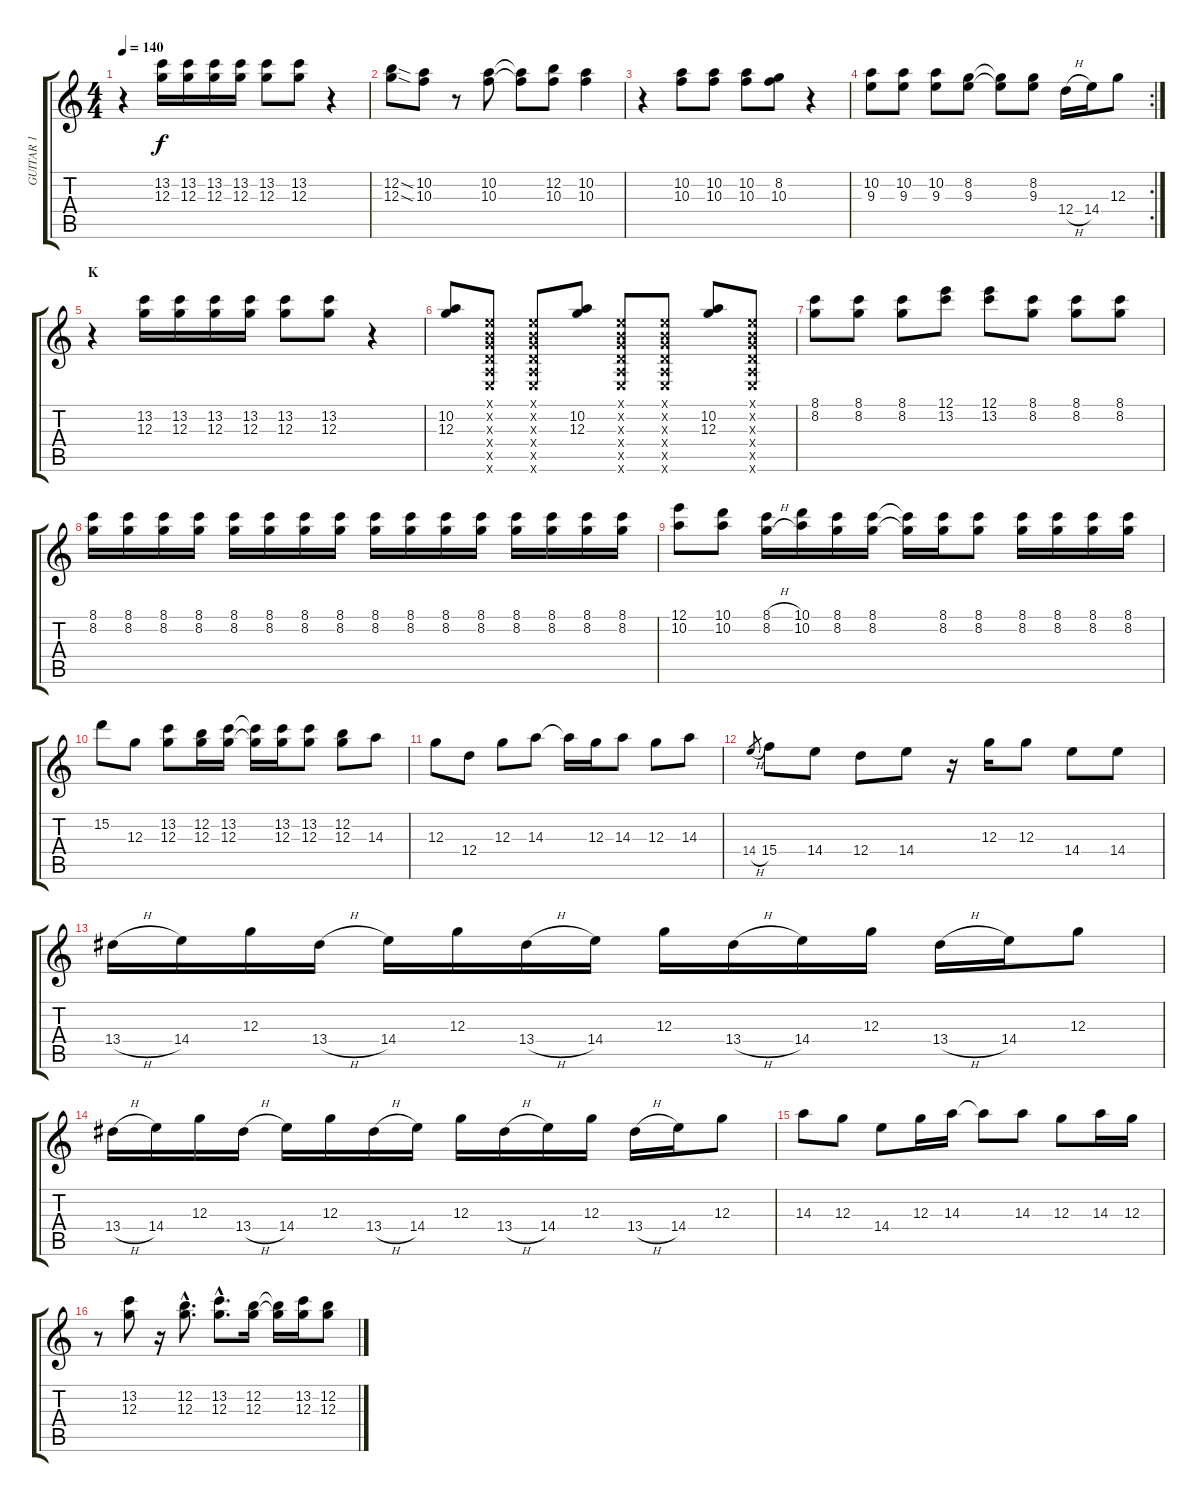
\track ("GUITAR 1" "GUITAR 1") {instrument electricguitarclean}
\staff {score tabs}
\tuning (E4 B3 G3 D3 A2 E2) {hide}
\ts (4 4)
\tempo 140
\clef g2
\ks c
r.4{dy f} (13.2 12.3).16 (13.2 12.3).16 (13.2 12.3).16 (13.2 12.3).16 (13.2 12.3).8 (13.2 12.3).8 r.4 |
(12.2{sod} 12.3{sod}).8 (10.2 10.3).8 r.8 (10.2 10.3).8 (10.2{t} 10.3{t}).8 (12.2 10.3).8 (10.2 10.3).4 |
r.4 (10.2 10.3).8 (10.2 10.3).8 (10.2 10.3).8 (8.2 10.3).8 r.4 |
\rc 2
(10.2 9.3).8 (10.2 9.3).8 (10.2 9.3).8 (8.2 9.3).8 (8.2{t} 9.3{t}).8 (8.2 9.3).8 12.4{h}.16 14.4.16 12.3.8 |
\section ("" "K")
r.4 (13.2 12.3).16 (13.2 12.3).16 (13.2 12.3).16 (13.2 12.3).16 (13.2 12.3).8 (13.2 12.3).8 r.4 |
(10.2 12.3).8 (0.1{x} 0.2{x} 0.3{x} 0.4{x} 0.5{x} 0.6{x}).8 (0.1{x} 0.2{x} 0.3{x} 0.4{x} 0.5{x} 0.6{x}).8 (10.2 12.3).8 (0.1{x} 0.2{x} 0.3{x} 0.4{x} 0.5{x} 0.6{x}).8 (0.1{x} 0.2{x} 0.3{x} 0.4{x} 0.5{x} 0.6{x}).8 (10.2 12.3).8 (0.1{x} 0.2{x} 0.3{x} 0.4{x} 0.5{x} 0.6{x}).8 |
(8.1 8.2).8 (8.1 8.2).8 (8.1 8.2).8 (12.1 13.2).8 (12.1 13.2).8 (8.1 8.2).8 (8.1 8.2).8 (8.1 8.2).8 |
(8.1 8.2).16 (8.1 8.2).16 (8.1 8.2).16 (8.1 8.2).16 (8.1 8.2).16 (8.1 8.2).16 (8.1 8.2).16 (8.1 8.2).16 (8.1 8.2).16 (8.1 8.2).16 (8.1 8.2).16 (8.1 8.2).16 (8.1 8.2).16 (8.1 8.2).16 (8.1 8.2).16 (8.1 8.2).16 |
(12.1 10.2).8 (10.1 10.2).8 (8.1{h} 8.2{h}).16 (10.1 10.2).16 (8.1 8.2).16 (8.1 8.2).16 (8.1{t} 8.2{t}).16 (8.1 8.2).16 (8.1 8.2).8 (8.1 8.2).16 (8.1 8.2).16 (8.1 8.2).16 (8.1 8.2).16 |
15.2.8 12.3.8 (13.2 12.3).8 (12.2 12.3).16 (13.2 12.3).16 (13.2{t} 12.3{t}).16 (13.2 12.3).16 (13.2 12.3).8 (12.2 12.3).8 14.3.8 |
12.3.8 12.4.8 12.3.8 14.3.8 14.3{t}.16 12.3.16 14.3.8 12.3.8 14.3.8 |
14.4{h}.8{gr} 15.4.8 14.4.8 12.4.8 14.4.8 r.16 12.3.16 12.3.8 14.4.8 14.4.8 |
13.4{h}.16{volume 13} 14.4.16 12.3.16 13.4{h}.16 14.4.16 12.3.16 13.4{h}.16 14.4.16 12.3.16 13.4{h}.16 14.4.16 12.3.16 13.4{h}.16 14.4.16 12.3.8 |
13.4{h}.16 14.4.16 12.3.16 13.4{h}.16 14.4.16 12.3.16 13.4{h}.16 14.4.16 12.3.16 13.4{h}.16 14.4.16 12.3.16 13.4{h}.16 14.4.16 12.3.8 |
14.3.8 12.3.8 14.4.8 12.3.16 14.3.16 14.3{t}.8 14.3.8 12.3.8 14.3.16 12.3.16 |
r.8 (13.2 12.3).8 r.16 (12.2{hac} 12.3{hac}).8{d} (13.2{hac} 12.3{hac}).8{d} (12.2 12.3).16 (12.2{t} 12.3{t}).16 (13.2 12.3).16 (12.2 12.3).8
